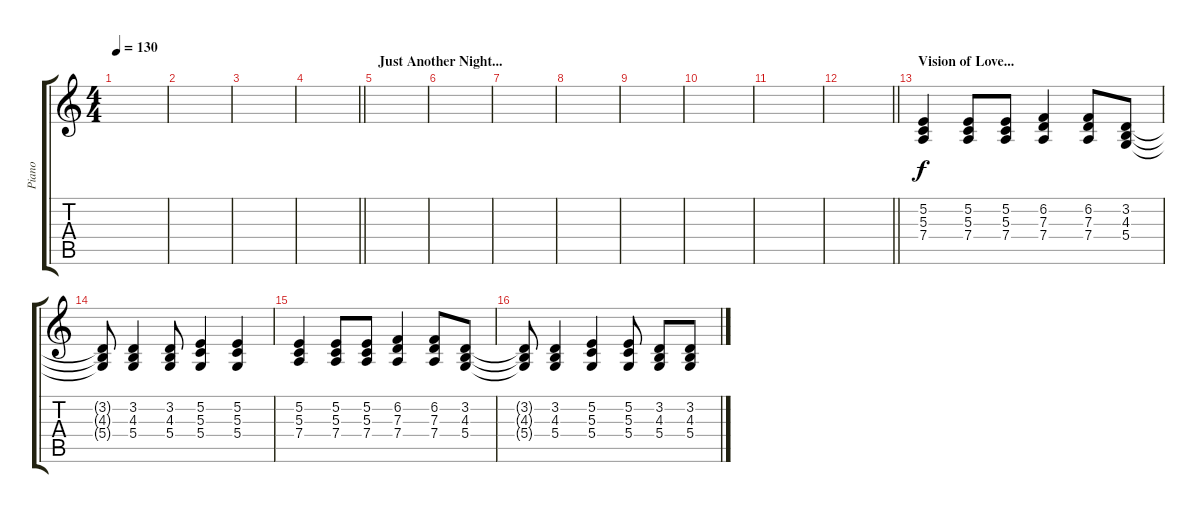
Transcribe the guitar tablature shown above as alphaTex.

\track ("Piano" "Piano") {instrument electricgrandpiano}
\staff {score tabs}
\tuning (E4 B3 G3 D3 A2 E2) {hide}
\ts (4 4)
\tempo 130
\clef g2
\ks c
|
|
|
\barLineRight lightlight
|
\section ("" "Just Another Night...")
|
|
|
|
|
|
|
\barLineRight lightlight
|
\section ("" "Vision of Love...")
(5.2 5.3 7.4).4 (5.2 5.3 7.4).8 (5.2 5.3 7.4).8 (6.2 7.3 7.4).4 (6.2 7.3 7.4).8 (3.2 4.3 5.4).8 |
(3.2{t} 4.3{t} 5.4{t}).8 (3.2 4.3 5.4).4 (3.2 4.3 5.4).8 (5.2 5.3 5.4).4 (5.2 5.3 5.4).4 |
(5.2 5.3 7.4).4 (5.2 5.3 7.4).8 (5.2 5.3 7.4).8 (6.2 7.3 7.4).4 (6.2 7.3 7.4).8 (3.2 4.3 5.4).8 |
(3.2{t} 4.3{t} 5.4{t}).8 (3.2 4.3 5.4).4 (5.2 5.3 5.4).4 (5.2 5.3 5.4).8 (3.2 4.3 5.4).8 (3.2 4.3 5.4).8
